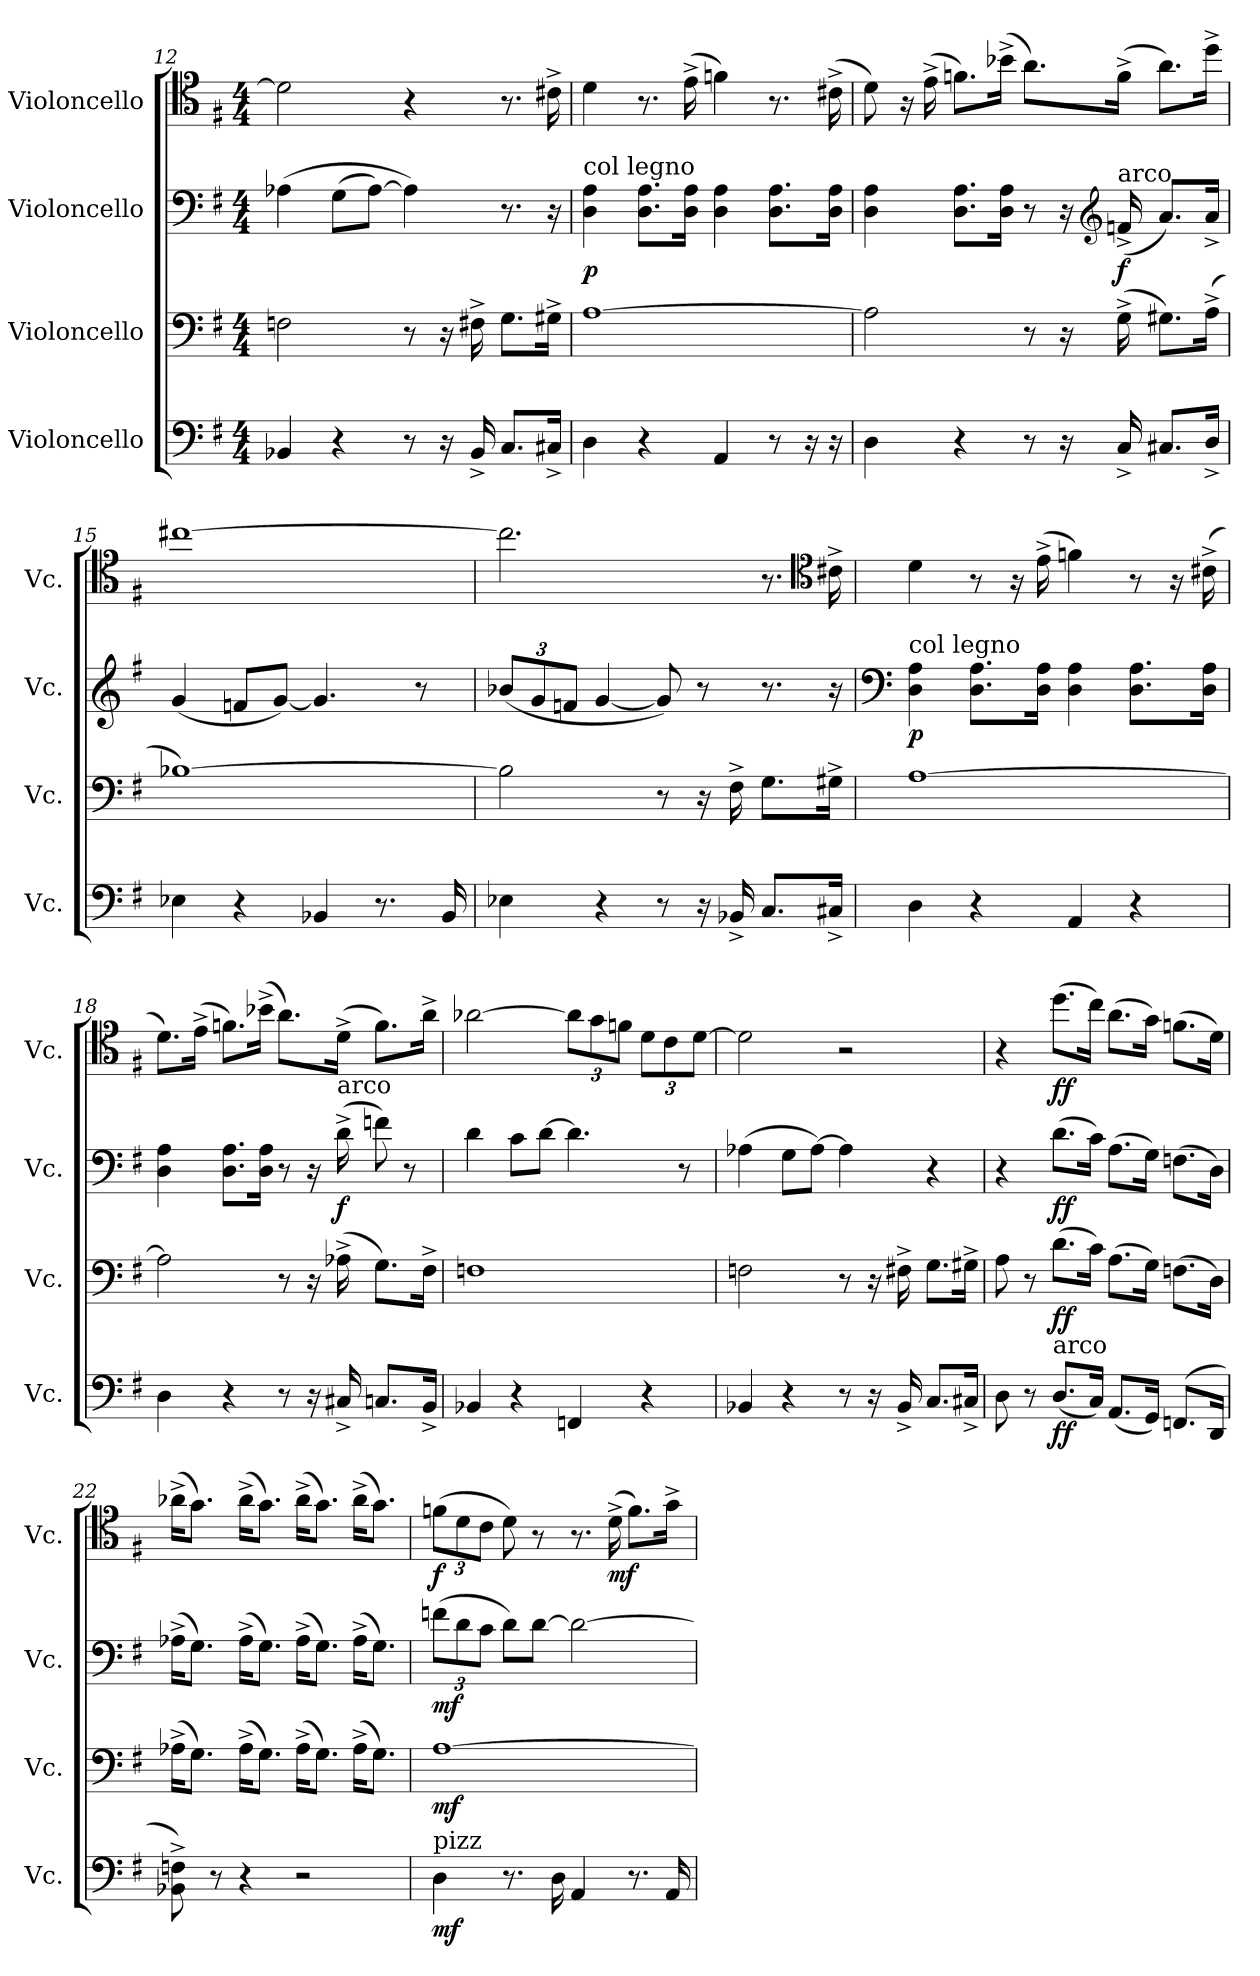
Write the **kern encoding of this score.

**kern	**dynam	**kern	**dynam	**kern	**dynam	**kern	**dynam
*part4	*part4	*part3	*part3	*part2	*part2	*part1	*part1
*staff4	*staff4	*staff3	*staff3	*staff2	*staff2	*staff1	*staff1
*I"Violoncello	*	*I"Violoncello	*	*I"Violoncello	*	*I"Violoncello	*
*I'Vc.	*	*I'Vc.	*	*I'Vc.	*	*I'Vc.	*
*clefF4	*	*clefF4	*	*clefF4	*	*clefC4	*
*k[f#]	*	*k[f#]	*	*k[f#]	*	*k[f#]	*
*M4/4	*	*M4/4	*	*M4/4	*	*M4/4	*
=12	=12	=12	=12	=12	=12	=12	=12
4BB-X/	.	2Fn\	.	(4A-X\	.	2d\]	.
4r	.	.	.	(8G\L	.	.	.
.	.	.	.	[8A-\J)	.	.	.
8r	.	8r	.	4A-\])	.	4r	.
16r	.	16r	.	.	.	.	.
16BB-^/	.	16F#X^\	.	.	.	.	.
8.C/L	.	8.G\L	.	8.r	.	8.r	.
16C#X^/Jk	.	16G#X^\Jk	.	16r	.	16c#X^\	.
=13	=13	=13	=13	=13	=13	=13	=13
!	!	!	!	!LO:TX:a:t=col legno	!	!	!
!	!	!	!	!	!LO:DY:b	!	!
4D\	.	[1A	.	4D\ 4A\	p	4d\	.
4r	.	.	.	8.D\ 8.A\L	.	8.r	.
.	.	.	.	16D\ 16A\Jk	.	(16e^\	.
4AA/	.	.	.	4D\ 4A\	.	4fn\)	.
8r	.	.	.	8.D\ 8.A\L	.	8.r	.
16r	.	.	.	.	.	.	.
16r	.	.	.	16D\ 16A\Jk	.	(16c#X^\	.
!!LO:LB:g=z
=14	=14	=14	=14	=14	=14	=14	=14
4D\	.	2A\]	.	4D\ 4A\	.	8d\)	.
.	.	.	.	.	.	16r	.
.	.	.	.	.	.	(16e^\	.
4r	.	.	.	8.D\ 8.A\L	.	8.fn\L)	.
.	.	.	.	16D\ 16A\Jk	.	(16b-X^\Jk	.
8r	.	8r	.	8r	.	8.a\L)	.
16r	.	16r	.	16r	.	.	.
*	*	*	*	*clefG2	*	*	*
!	!	!	!	!LO:TX:a:t=arco	!	!	!
!	!	!	!	!	!LO:DY:b	!	!
16C^/	.	(16G^\	.	(16fn^/	f	(16f^\Jk	.
8.C#X/L	.	8.G#X\L)	.	8.a/L)	.	8.a\L)	.
16D^/Jk	.	(16A^\Jk	.	16a^/Jk	.	16dd^\Jk	.
=15	=15	=15	=15	=15	=15	=15	=15
4E-X\	.	[1B-X)	.	(4g/	.	[1cc#X	.
4r	.	.	.	8fn/L	.	.	.
.	.	.	.	[8g/J)	.	.	.
4BB-X/	.	.	.	4.g/]	.	.	.
8.r	.	.	.	.	.	.	.
.	.	.	.	8r	.	.	.
16BB-/	.	.	.	.	.	.	.
=16	=16	=16	=16	=16	=16	=16	=16
*	*	*	*	*Xbrackettup	*	*	*
4E-X\	.	2B-\]	.	(12b-X/L	.	2.cc#\]	.
.	.	.	.	12g/	.	.	.
.	.	.	.	12fn/J	.	.	.
4r	.	.	.	[4g/	.	.	.
8r	.	8r	.	8g/])	.	.	.
16r	.	16r	.	8r	.	.	.
16BB-X^/	.	16F#^\	.	.	.	.	.
8.C/L	.	8.G\L	.	8.r	.	8.r	.
*	*	*	*	*	*	*clefC4	*
16C#X^/Jk	.	16G#X^\Jk	.	16r	.	16c#X^\	.
!!LO:LB:g=z
=17	=17	=17	=17	=17	=17	=17	=17
*	*	*	*	*clefF4	*	*	*
!	!	!	!	!LO:TX:a:t=col legno	!	!	!
!	!	!	!	!	!LO:DY:b	!	!
4D\	.	[1A	.	4D\ 4A\	p	4d\	.
4r	.	.	.	8.D\ 8.A\L	.	8r	.
.	.	.	.	.	.	16r	.
.	.	.	.	16D\ 16A\Jk	.	(16e^\	.
4AA/	.	.	.	4D\ 4A\	.	4fn\)	.
4r	.	.	.	8.D\ 8.A\L	.	8r	.
.	.	.	.	.	.	16r	.
.	.	.	.	16D\ 16A\Jk	.	(16c#X^\	.
=18	=18	=18	=18	=18	=18	=18	=18
4D\	.	2A\]	.	4D\ 4A\	.	8.d\L)	.
.	.	.	.	.	.	(16e^\Jk	.
4r	.	.	.	8.D\ 8.A\L	.	8.fn\L)	.
.	.	.	.	16D\ 16A\Jk	.	(16b-X^\Jk	.
8r	.	8r	.	8r	.	8.a\L)	.
16r	.	16r	.	16r	.	.	.
!	!	!	!	!LO:TX:a:t=arco	!	!	!
!	!	!	!	!	!LO:DY:b	!	!
16C#X^/	.	(16A-X^\	.	(16d^\	f	(16d^\Jk	.
8.Cn/L	.	8.G\L)	.	8fn\)	.	8.f\L)	.
.	.	.	.	8r	.	.	.
16BB^/Jk	.	16F#^\Jk	.	.	.	16a^\Jk	.
=19	=19	=19	=19	=19	=19	=19	=19
4BB-X/	.	1Fn	.	4d\	.	[2a-X\	.
4r	.	.	.	8c\L	.	.	.
.	.	.	.	[8d\J	.	.	.
*	*	*	*	*	*	*Xbrackettup	*
4FFn/	.	.	.	4.d\]	.	12a-\L]	.
.	.	.	.	.	.	12g\	.
.	.	.	.	.	.	12fn\J	.
4r	.	.	.	.	.	12d\L	.
.	.	.	.	.	.	12c\	.
.	.	.	.	8r	.	.	.
.	.	.	.	.	.	[12d\J	.
!!LO:PB:g=z
=20	=20	=20	=20	=20	=20	=20	=20
4BB-X/	.	2Fn\	.	(4A-X\	.	2d\]	.
4r	.	.	.	8G\L	.	.	.
.	.	.	.	[8A-\J)	.	.	.
8r	.	8r	.	4A-\]	.	2r	.
16r	.	16r	.	.	.	.	.
16BB-^/	.	16F#X^\	.	.	.	.	.
8.C/L	.	8.G\L	.	4r	.	.	.
16C#X^/Jk	.	16G#X^\Jk	.	.	.	.	.
=21	=21	=21	=21	=21	=21	=21	=21
8D\	.	8A\	.	4r	.	4r	.
8r	.	8r	.	.	.	.	.
!LO:TX:a:t=arco	!	!	!	!	!	!	!
!	!LO:DY:b	!	!LO:DY:b	!	!LO:DY:b	!	!LO:DY:b
(8.D/L	ff	(8.d\L	ff	(8.d\L	ff	(8.dd\L	ff
16C/Jk)	.	16c\Jk)	.	16c\Jk)	.	16cc\Jk)	.
(8.AA/L	.	(8.A\L	.	(8.A\L	.	(8.a\L	.
16GG/Jk)	.	16G\Jk)	.	16G\Jk)	.	16g\Jk)	.
(8.FFn/L	.	(8.Fn\L	.	(8.Fn\L	.	(8.fn\L	.
16DD/Jk	.	16D\Jk)	.	16D\Jk)	.	16d\Jk)	.
=22	=22	=22	=22	=22	=22	=22	=22
8BB-X\^ 8Fn\^)	.	(16A-X^\KL	.	(16A-X^\KL	.	(16a-X^\KL	.
.	.	8.G\J)	.	8.G\J)	.	8.g\J)	.
8r	.	.	.	.	.	.	.
4r	.	(16A-^\KL	.	(16A-^\KL	.	(16a-^\KL	.
.	.	8.G\J)	.	8.G\J)	.	8.g\J)	.
2r	.	(16A-^\KL	.	(16A-^\KL	.	(16a-^\KL	.
.	.	8.G\J)	.	8.G\J)	.	8.g\J)	.
.	.	(16A-^\KL	.	(16A-^\KL	.	(16a-^\KL	.
.	.	8.G\J)	.	8.G\J)	.	8.g\J)	.
!!LO:LB:g=z
=23	=23	=23	=23	=23	=23	=23	=23
!LO:TX:a:t=pizz	!	!	!	!	!	!	!
!	!LO:DY:b	!	!LO:DY:b	!	!LO:DY:b	!	!LO:DY:b
4D\	mf	[1A	mf	(12fn\L	mf	(12fn\L	f
.	.	.	.	12d\	.	12d\	.
.	.	.	.	12c\J	.	12c\J	.
8.r	.	.	.	8d\L)	.	8d\)	.
.	.	.	.	[8d\J	.	8r	.
16D\	.	.	.	.	.	.	.
4AA/	.	.	.	2d\_	.	8.r	.
!	!	!	!	!	!	!	!LO:DY:b
.	.	.	.	.	.	(16d^\	mf
8.r	.	.	.	.	.	8.f\L)	.
16AA/	.	.	.	.	.	16g^\Jk	.
=	=	=	=	=	=	=	=
*-	*-	*-	*-	*-	*-	*-	*-
